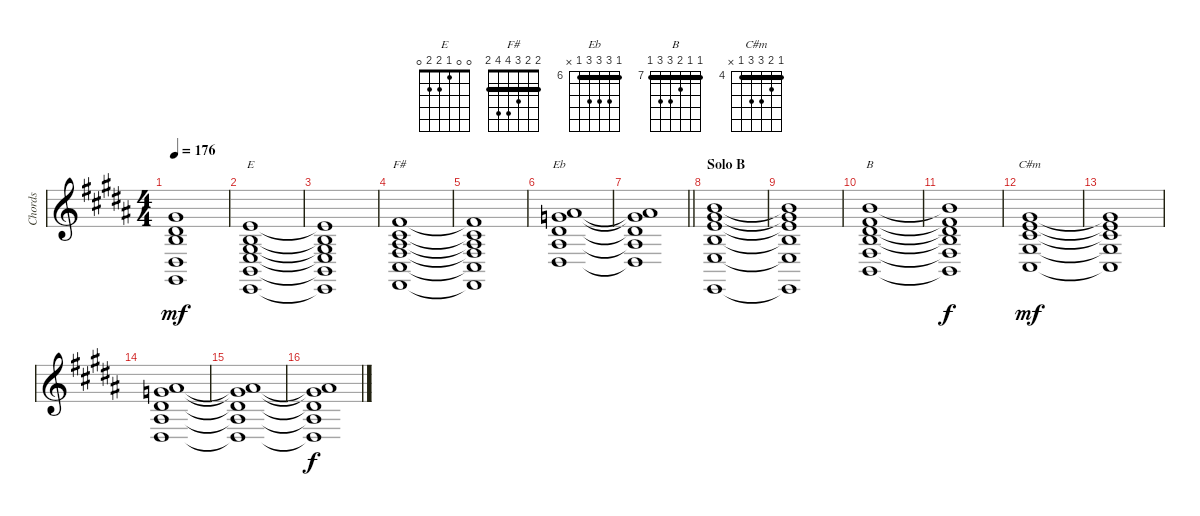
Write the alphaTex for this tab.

\track ("Chords" "Chords") {instrument stringensemble1}
\staff {score}
\tuning (E4 B3 G3 D3 A2 E2) {hide}
\chord ("E" 0 0 1 2 2 0)
\chord ("F#" 2 2 3 4 4 2) {barre 2}
\chord ("Eb" 6 8 8 8 6 x) {firstfret 6 barre 6}
\chord ("B" 7 7 8 9 9 7) {firstfret 7 barre 7}
\chord ("C#m" 4 5 6 6 4 x) {firstfret 4 barre 4}
\ts (4 4)
\tempo 176
\clef g2
\ks g#minor
(4.1{t} 4.2{t} 4.3{t} 6.5{t} 4.6{t}).1{dy mf} |
(0.1 0.2 1.3 2.4 2.5 0.6).1{ch "E"} |
(0.1{t} 0.2{t} 1.3{t} 2.4{t} 2.5{t} 0.6{t}).1 |
(2.1 2.2 3.3 4.4 4.5 2.6).1{ch "F#"} |
(2.1{t} 2.2{t} 3.3{t} 4.4{t} 4.5{t} 2.6{t}).1 |
(6.1 8.2 8.3 8.4 6.5).1{ch "Eb"} |
\barLineRight lightlight
(6.1{t} 8.2{t} 8.3{t} 8.4{t} 6.5{t}).1 |
\section ("" "Solo B")
(7.1 9.2 9.3 9.4 7.5 0.6).1 |
(7.1{t} 9.2{t} 9.3{t} 9.4{t} 7.5{t} 0.6{t}).1 |
(7.1 7.2 8.3 9.4 9.5 7.6).1{ch "B"} |
(7.1{t} 7.2{t} 8.3{t} 9.4{t} 9.5{t} 7.6{t}).1{dy f} |
(4.1 5.2 6.3 6.4 4.5).1{ch "C#m" dy mf} |
(4.1{t} 5.2{t} 6.3{t} 6.4{t} 4.5{t}).1 |
(6.1 8.2 8.3 8.4 6.5).1 |
(6.1{t} 8.2{t} 8.3{t} 8.4{t} 6.5{t}).1 |
(6.1{t} 8.2{t} 8.3{t} 8.4{t} 6.5{t}).1{dy f}
